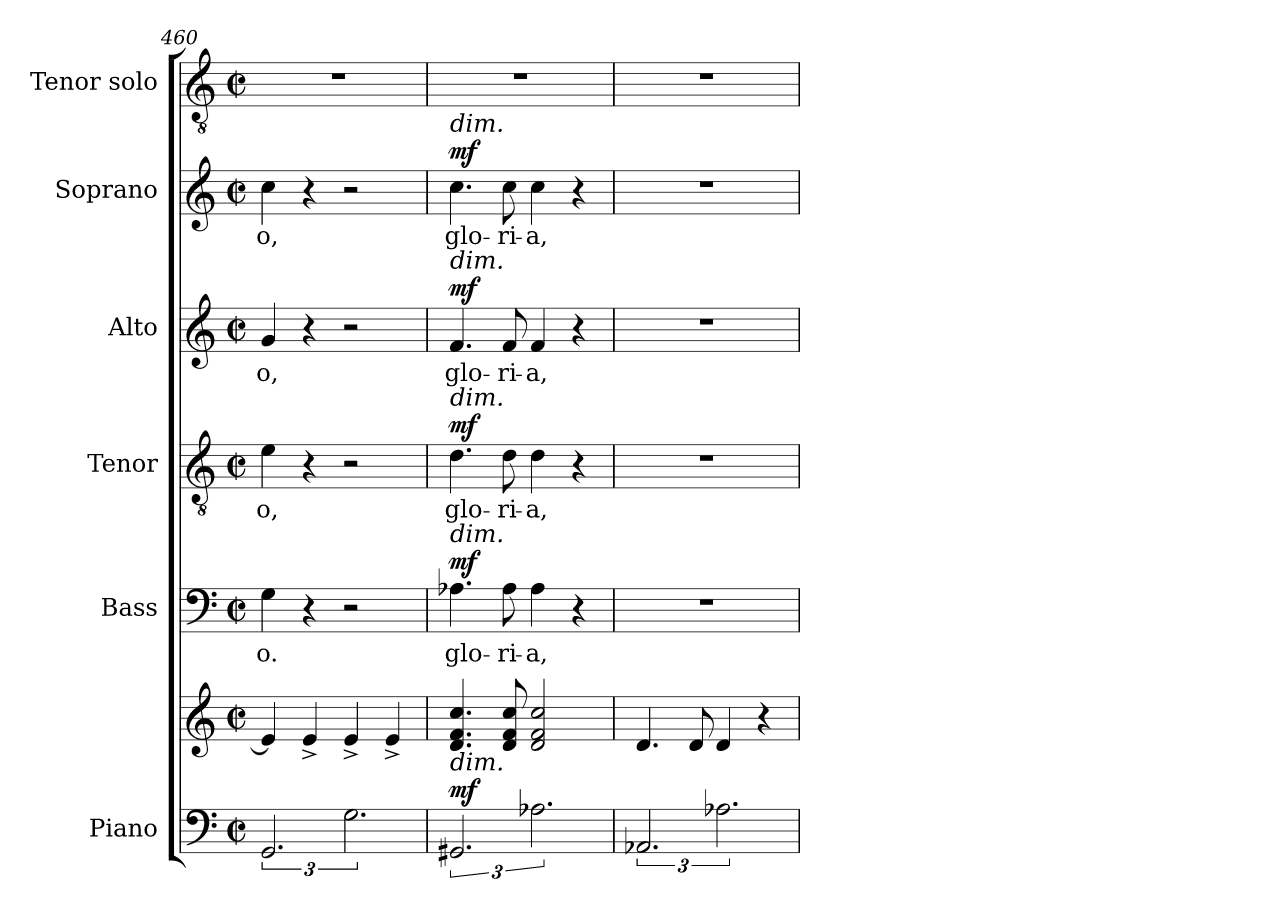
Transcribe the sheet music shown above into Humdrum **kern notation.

**kern	**kern	**dynam	**kern	**text	**dynam	**kern	**text	**dynam	**kern	**text	**dynam	**kern	**text	**dynam	**kern
*part6	*part6	*part6	*part5	*part5	*part5	*part4	*part4	*part4	*part3	*part3	*part3	*part2	*part2	*part2	*part1
*staff7	*staff6	*staff6/7	*staff5	*staff5	*staff5	*staff4	*staff4	*staff4	*staff3	*staff3	*staff3	*staff2	*staff2	*staff2	*staff1
*I"Piano	*	*	*I"Bass	*	*	*I"Tenor	*	*	*I"Alto	*	*	*I"Soprano	*	*	*I"Tenor solo
*I'Pno.	*	*	*I'B.	*	*	*I'T.	*	*	*I'A.	*	*	*I'S.	*	*	*I'T.s
*clefF4	*clefG2	*	*clefF4	*	*	*clefGv2	*	*	*clefG2	*	*	*clefG2	*	*	*clefGv2
*k[]	*k[]	*	*k[]	*	*	*k[]	*	*	*k[]	*	*	*k[]	*	*	*k[]
*M2/2	*M2/2	*	*M2/2	*	*	*M2/2	*	*	*M2/2	*	*	*M2/2	*	*	*M2/2
*met(c|)	*met(c|)	*	*met(c|)	*	*	*met(c|)	*	*	*met(c|)	*	*	*met(c|)	*	*	*met(c|)
=460	=460	=460	=460	=460	=460	=460	=460	=460	=460	=460	=460	=460	=460	=460	=460
!	!	!	!	!LO:LY:b	!	!	!LO:LY:b	!	!	!LO:LY:b	!	!	!LO:LY:b	!	!
3.GG	4e/]	.	4G\	-o.	.	4e\	-o,	.	4g/	-o,	.	4cc\	-o,	.	1r
.	4e^/	.	4r	.	.	4r	.	.	4r	.	.	4r	.	.	.
3.G	4e^/	.	2r	.	.	2r	.	.	2r	.	.	2r	.	.	.
.	4e^/	.	.	.	.	.	.	.	.	.	.	.	.	.	.
=461	=461	=461	=461	=461	=461	=461	=461	=461	=461	=461	=461	=461	=461	=461	=461
!	!	!	!	!	!	!	!	!	!	!	!	!LO:TX:a:i:t=dim.	!	!	!
!	!	!	!	!	!	!	!	!	!LO:TX:a:i:t=dim.	!	!	!	!	!	!
!	!	!	!	!	!	!LO:TX:a:i:t=dim.	!	!	!	!	!	!	!	!	!
!	!	!	!LO:TX:a:i:t=dim.	!	!	!	!	!	!	!	!	!	!	!	!
!LO:TX:a:i:t=dim.	!	!	!	!	!	!	!	!	!	!	!	!	!	!	!
!	!	!LO:DY:a=2	!	!LO:LY:b	!LO:DY:a	!	!LO:LY:b	!LO:DY:a	!	!LO:LY:b	!LO:DY:a	!	!LO:LY:b	!LO:DY:a	!
3.GG#X	4.d/ 4.f/ 4.cc/	mf	4.A-X\	glo-	mf	4.d\	glo-	mf	4.f/	glo-	mf	4.cc\	glo-	mf	1r
!	!	!	!	!LO:LY:b	!	!	!LO:LY:b	!	!	!LO:LY:b	!	!	!LO:LY:b	!	!
.	8d/ 8f/ 8cc/	.	8A-\	-ri-	.	8d\	-ri-	.	8f/	-ri-	.	8cc\	-ri-	.	.
!	!	!	!	!LO:LY:b	!	!	!LO:LY:b	!	!	!LO:LY:b	!	!	!LO:LY:b	!	!
3.A-X	2d/ 2f/ 2cc/	.	4A-\	-a,	.	4d\	-a,	.	4f/	-a,	.	4cc\	-a,	.	.
.	.	.	4r	.	.	4r	.	.	4r	.	.	4r	.	.	.
=462	=462	=462	=462	=462	=462	=462	=462	=462	=462	=462	=462	=462	=462	=462	=462
3.AA-X	4.d/	.	1r	.	.	1r	.	.	1r	.	.	1r	.	.	1r
.	8d/	.	.	.	.	.	.	.	.	.	.	.	.	.	.
3.A-X	4d/	.	.	.	.	.	.	.	.	.	.	.	.	.	.
.	4r	.	.	.	.	.	.	.	.	.	.	.	.	.	.
=	=	=	=	=	=	=	=	=	=	=	=	=	=	=	=
*-	*-	*-	*-	*-	*-	*-	*-	*-	*-	*-	*-	*-	*-	*-	*-
